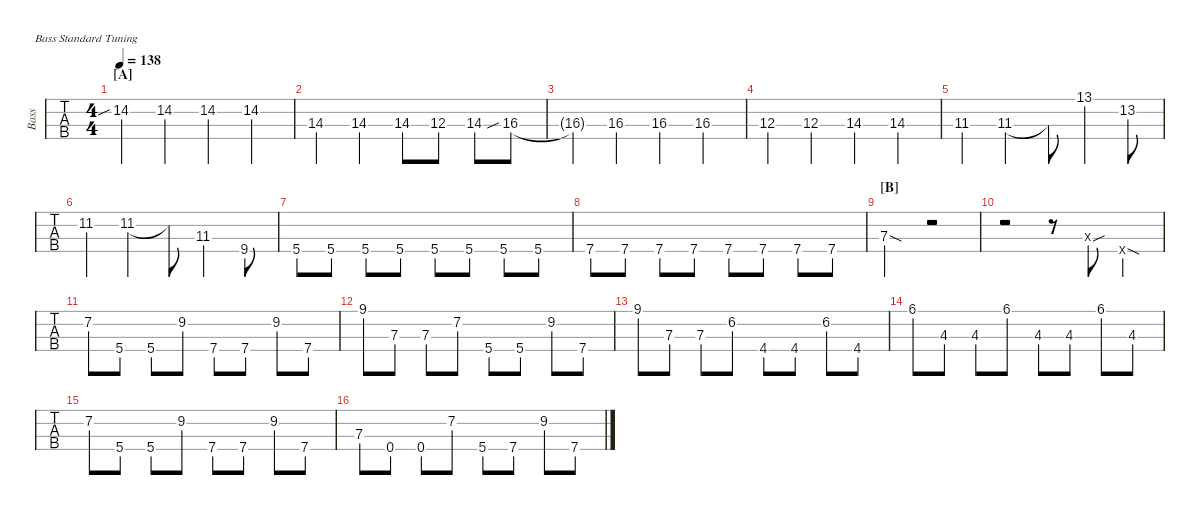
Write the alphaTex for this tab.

\defaultSystemsLayout 4
\hideDynamics
\bracketExtendMode nobrackets
\track ("Bass" "Bass") {defaultSystemsLayout 4 instrument electricbassfinger}
\staff {tabs}
\tuning (G2 D2 A1 E1)
\ts (4 4)
\section ("A" "")
\tempo 138
\clef f4
\ks c
14.2{sib}.4{dy mf} 14.2.4 14.2.4 14.2.4 |
14.3.4 14.3.4 14.3.8 12.3.8 14.3.8 16.3{sib acc #}.8 |
16.3{t acc #}.4 16.3{acc #}.4 16.3{acc #}.4 16.3{acc #}.4 |
12.3.4 12.3.4 14.3.4 14.3.4 |
11.3{acc #}.4 11.3{acc #}.4 11.3{t acc #}.8 13.1{acc #}.4 13.2{acc #}.8 |
11.2{acc #}.4 11.2{acc #}.4 11.2{t acc #}.8 11.3{acc #}.4 9.4{acc #}.8 |
5.4.8 5.4.8 5.4.8 5.4.8 5.4.8 5.4.8 5.4.8 5.4.8 |
7.4.8 7.4.8 7.4.8 7.4.8 7.4.8 7.4.8 7.4.8 7.4.8 |
\section ("B" "")
7.3{sod}.2 r.2 |
r.2 r.8 0.3{sou x}.8 0.4{sod x}.4 |
7.2.8 5.4.8 5.4.8 9.2.8 7.4.8 7.4.8 9.2.8 7.4.8 |
9.1.8 7.3.8 7.3.8 7.2.8 5.4.8 5.4.8 9.2.8 7.4.8 |
9.1.8 7.3.8 7.3.8 6.2{acc #}.8 4.4{acc #}.8 4.4{acc #}.8 6.2{acc #}.8 4.4{acc #}.8 |
6.1{acc #}.8 4.3{acc #}.8 4.3{acc #}.8 6.1{acc #}.8 4.3{acc #}.8 4.3{acc #}.8 6.1{acc #}.8 4.3{acc #}.8 |
7.2.8 5.4.8 5.4.8 9.2.8 7.4.8 7.4.8 9.2.8 7.4.8 |
7.3.8 0.4.8 0.4.8 7.2.8 5.4.8 7.4.8 9.2.8 7.4.8
